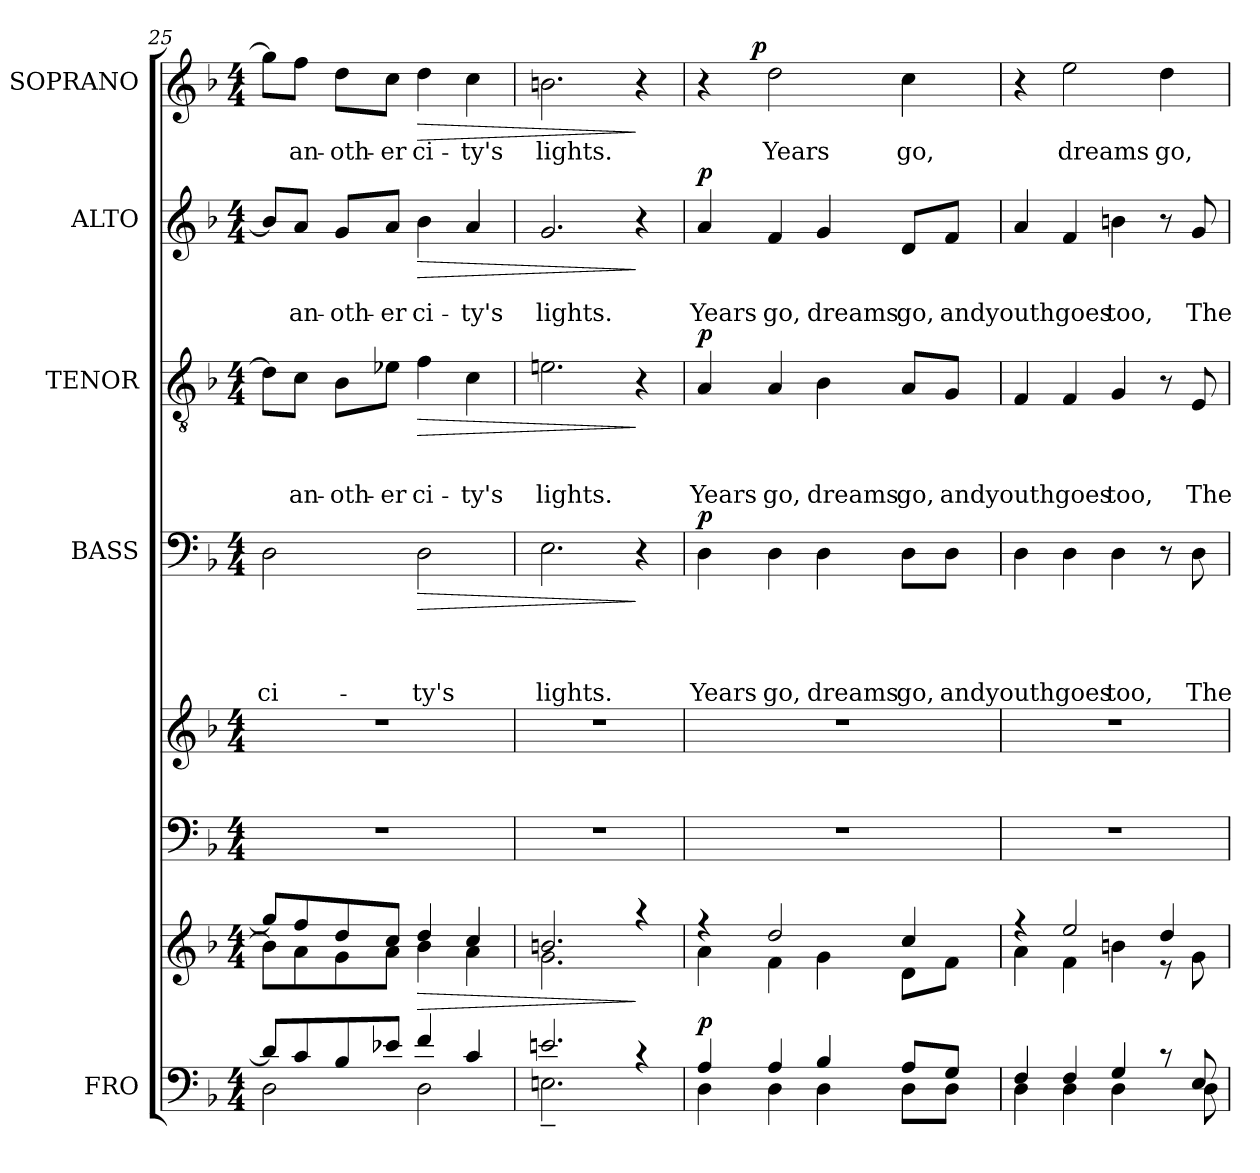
**kern	**kern	**dynam	**kern	**kern	**kern	**text	**text	**text	**text	**dynam	**kern	**text	**text	**text	**dynam	**kern	**text	**text	**dynam	**kern	**text	**dynam
*part7	*part7	*part7	*part6	*part5	*part4	*part4	*part4	*part4	*part4	*part4	*part3	*part3	*part3	*part3	*part3	*part2	*part2	*part2	*part2	*part1	*part1	*part1
*staff8	*staff7	*staff7/8	*staff6	*staff5	*staff4	*staff4	*staff4	*staff4	*staff4	*staff4	*staff3	*staff3	*staff3	*staff3	*staff3	*staff2	*staff2	*staff2	*staff2	*staff1	*staff1	*staff1
*I"FRO	*	*	*	*	*I"BASS	*	*	*	*	*	*I"TENOR	*	*	*	*	*I"ALTO	*	*	*	*I"SOPRANO	*	*
*	*	*	*	*	*I'B.	*	*	*	*	*	*I'T.	*	*	*	*	*I'A.	*	*	*	*I'S.	*	*
*clefF4	*clefG2	*	*clefF4	*clefG2	*clefF4	*	*	*	*	*	*clefGv2	*	*	*	*	*clefG2	*	*	*	*clefG2	*	*
*k[b-]	*k[b-]	*	*k[b-]	*k[b-]	*k[b-]	*	*	*	*	*	*k[b-]	*	*	*	*	*k[b-]	*	*	*	*k[b-]	*	*
*F:	*F:	*	*F:	*F:	*F:	*	*	*	*	*	*F:	*	*	*	*	*F:	*	*	*	*F:	*	*
*M4/4	*M4/4	*	*M4/4	*M4/4	*M4/4	*	*	*	*	*	*M4/4	*	*	*	*	*M4/4	*	*	*	*M4/4	*	*
=25	=25	=25	=25	=25	=25	=25	=25	=25	=25	=25	=25	=25	=25	=25	=25	=25	=25	=25	=25	=25	=25	=25
*^	*^	*	*	*	*	*	*	*	*	*	*	*	*	*	*	*	*	*	*	*	*	*
!	!	!	!	!	!	!	!	!	!	!	!LO:LY:b	!	!	!	!	!	!	!	!	!	!	!	!	!
8d/L]	2D\	8gg/L]	8b-\L]	.	1r	1r	2D\	.	.	.	ci-	.	8d\L]	.	.	.	.	8b-/L]	.	.	.	8gg\L]	.	.
!	!	!	!	!	!	!	!	!	!	!	!	!	!	!	!	!LO:LY:b	!	!	!	!LO:LY:b	!	!	!LO:LY:b	!
8c/	.	8ff/	8a\	.	.	.	.	.	.	.	.	.	8c\J	.	.	an-	.	8a/J	.	an-	.	8ff\J	an-	.
!	!	!	!	!	!	!	!	!	!	!	!	!	!	!	!	!LO:LY:b	!	!	!	!LO:LY:b	!	!	!LO:LY:b	!
8B-/	.	8dd/	8g\	.	.	.	.	.	.	.	.	.	8B-\L	.	.	-oth-	.	8g/L	.	-oth-	.	8dd\L	-oth-	.
!	!	!	!	!	!	!	!	!	!	!	!	!	!	!	!	!LO:LY:b:rj	!	!	!	!LO:LY:b:rj	!	!	!LO:LY:b:rj	!
8e-X/J	.	8cc/J	8a\J	.	.	.	.	.	.	.	.	.	8e-X\J	.	.	-er	.	8a/J	.	-er	.	8cc\J	-er	.
!	!	!	!	!LO:HP:b	!	!	!	!	!	!	!LO:LY:b	!LO:HP:b	!	!	!	!LO:LY:b	!LO:HP:b	!	!	!LO:LY:b	!LO:HP:b	!	!LO:LY:b	!LO:HP:b
4f/	2D\	4dd/	4b-\	>	.	.	2D\	.	.	.	-ty's	>	4f\	.	.	ci-	>	4b-\	.	ci-	>	4dd\	ci-	>
!	!	!	!	!	!	!	!	!	!	!	!	!	!	!	!	!LO:LY:b	!	!	!	!LO:LY:b	!	!	!LO:LY:b	!
4c/	.	4cc/	4a\	.	.	.	.	.	.	.	.	.	4c\	.	.	-ty's	.	4a/	.	-ty's	.	4cc\	-ty's	.
=26	=26	=26	=26	=26	=26	=26	=26	=26	=26	=26	=26	=26	=26	=26	=26	=26	=26	=26	=26	=26	=26	=26	=26	=26
!	!	!	!	!	!	!	!	!	!	!	!LO:LY:b	!	!	!	!	!LO:LY:b	!	!	!	!LO:LY:b	!	!	!LO:LY:b	!
2.en/	2.En~<\	2.bn/	2.g\	.	1r	1r	2.E\	.	.	.	lights.	.	2.en\	.	.	lights.	.	2.g/	.	lights.	.	2.bn\	lights.	.
4rc	4ryy	4raa	4ryy	]	.	.	4r	.	.	.	.	]	4r	.	.	.	]	4r	.	.	]	4r	.	]
!!LO:LB:g=z
=27	=27	=27	=27	=27	=27	=27	=27	=27	=27	=27	=27	=27	=27	=27	=27	=27	=27	=27	=27	=27	=27	=27	=27	=27
!	!	!	!	!LO:DY:a=2	!	!	!	!	!	!	!LO:LY:b	!LO:DY:a	!	!	!	!LO:LY:b	!LO:DY:a	!	!	!LO:LY:b	!LO:DY:a	!	!	!
*	*	*	*	*	*	*	*	*	*	*	*	*	*	*	*	*	*	*	*	*	*	*^	*	*
4A/	4D\	4rff	4a\	p	1r	1r	4D\	.	.	.	Years	p	4A/	.	.	Years	p	4a/	.	Years	p	4r	6ryy	.	.
.	.	.	.	.	.	.	.	.	.	.	.	.	.	.	.	.	.	.	.	.	.	.	24ryy	.	.
!	!	!	!	!	!	!	!	!	!	!	!	!	!	!	!	!	!	!	!	!	!	!	!	!	!LO:DY:a
.	.	.	.	.	.	.	.	.	.	.	.	.	.	.	.	.	.	.	.	.	.	.	3%2ryy	.	p
!	!	!	!	!	!	!	!	!	!	!	!LO:LY:b	!	!	!	!	!LO:LY:b	!	!	!	!LO:LY:b	!	!	!	!LO:LY:b	!
4A/	4D\	2dd/	4f\	.	.	.	4D\	.	.	.	go,	.	4A/	.	.	go,	.	4f/	.	go,	.	2dd\	.	Years	.
!	!	!	!	!	!	!	!	!	!	!	!LO:LY:b	!	!	!	!	!LO:LY:b	!	!	!	!LO:LY:b	!	!	!	!	!
4B-/	4D\	.	4g\	.	.	.	4D\	.	.	.	dreams	.	4B-\	.	.	dreams	.	4g/	.	dreams	.	.	.	.	.
!	!	!	!	!	!	!	!	!	!	!	!LO:LY:b	!	!	!	!	!LO:LY:b	!	!	!	!LO:LY:b	!	!	!	!LO:LY:b	!
8A/L	8D\L	4cc/	8d\L	.	.	.	8D\L	.	.	.	go,	.	8A/L	.	.	go,	.	8d/L	.	go,	.	4cc\	.	go,	.
!	!	!	!	!	!	!	!	!	!	!	!LO:LY:b	!	!	!	!	!LO:LY:b	!	!	!	!LO:LY:b	!	!	!	!	!
8G/J	8D\J	.	8f\J	.	.	.	8D\J	.	.	.	andyouthgoes	.	8G/J	.	.	andyouthgoes	.	8f/J	.	andyouthgoes	.	.	12.ryy	.	.
*	*	*	*	*	*	*	*	*	*	*	*	*	*	*	*	*	*	*	*	*	*	*v	*v	*	*
=28	=28	=28	=28	=28	=28	=28	=28	=28	=28	=28	=28	=28	=28	=28	=28	=28	=28	=28	=28	=28	=28	=28	=28	=28
4F/	4D\	4rff	4a\	.	1r	1r	4D\	.	.	.	.	.	4F/	.	.	.	.	4a/	.	.	.	4r	.	.
!	!	!	!	!	!	!	!	!	!	!	!	!	!	!	!	!	!	!	!	!	!	!	!LO:LY:b	!
4F/	4D\	2ee/	4f\	.	.	.	4D\	.	.	.	.	.	4F/	.	.	.	.	4f/	.	.	.	2ee\	dreams	.
!	!	!	!	!	!	!	!	!	!	!	!LO:LY:b	!	!	!	!	!LO:LY:b	!	!	!	!LO:LY:b	!	!	!	!
4G/	4D\	.	4bn\	.	.	.	4D\	.	.	.	too,	.	4G/	.	.	too,	.	4bn\	.	too,	.	.	.	.
!	!	!	!	!	!	!	!	!	!	!	!	!	!	!	!	!	!	!	!	!	!	!	!LO:LY:b	!
8rc	8ryy	4dd/	8re	.	.	.	8r	.	.	.	.	.	8r	.	.	.	.	8r	.	.	.	4dd\	go,	.
!	!	!	!	!	!	!	!	!	!	!	!LO:LY:b	!	!	!	!	!LO:LY:b	!	!	!	!LO:LY:b	!	!	!	!
8E/	8D\	.	8g\	.	.	.	8D\	.	.	.	The	.	8E/	.	.	The	.	8g/	.	The	.	.	.	.
*v	*v	*	*	*	*	*	*	*	*	*	*	*	*	*	*	*	*	*	*	*	*	*	*	*
*	*v	*v	*	*	*	*	*	*	*	*	*	*	*	*	*	*	*	*	*	*	*	*	*
=	=	=	=	=	=	=	=	=	=	=	=	=	=	=	=	=	=	=	=	=	=	=
*-	*-	*-	*-	*-	*-	*-	*-	*-	*-	*-	*-	*-	*-	*-	*-	*-	*-	*-	*-	*-	*-	*-
